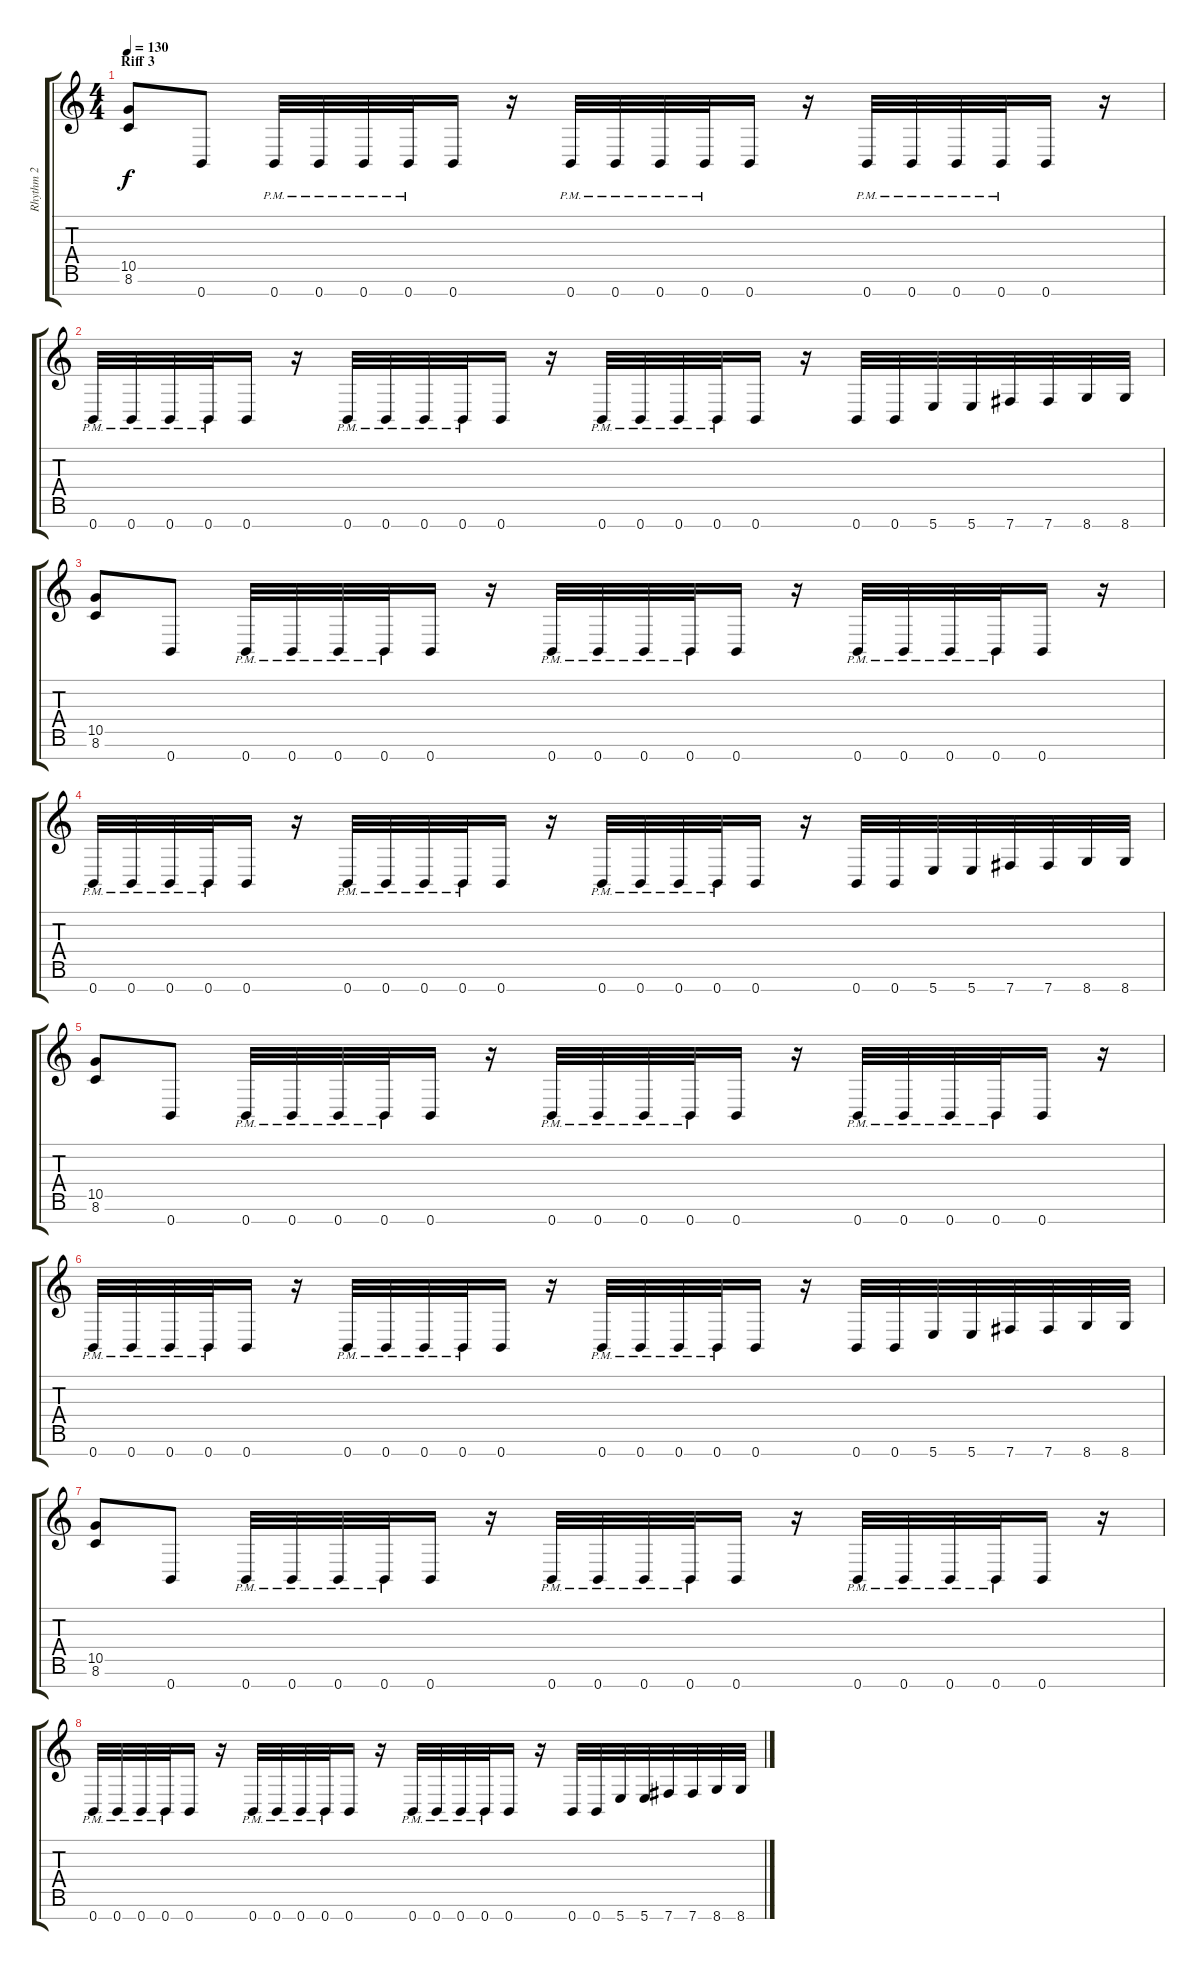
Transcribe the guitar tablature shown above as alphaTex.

\track ("Rhythm 2" "Rhythm 2") {instrument overdrivenguitar}
\staff {score tabs}
\tuning (E4 B3 G3 D3 A2 E2 B1) {hide}
\ts (4 4)
\section ("" "Riff 3")
\tempo 130
\clef g2
\ks c
(10.5 8.6).8{dy f} 0.7.8 0.7{pm}.32 0.7{pm}.32 0.7{pm}.32 0.7{pm}.32 0.7.16 r.16 0.7{pm}.32 0.7{pm}.32 0.7{pm}.32 0.7{pm}.32 0.7.16 r.16 0.7{pm}.32 0.7{pm}.32 0.7{pm}.32 0.7{pm}.32 0.7.16 r.16 |
0.7{pm}.32 0.7{pm}.32 0.7{pm}.32 0.7{pm}.32 0.7.16 r.16 0.7{pm}.32 0.7{pm}.32 0.7{pm}.32 0.7{pm}.32 0.7.16 r.16 0.7{pm}.32 0.7{pm}.32 0.7{pm}.32 0.7{pm}.32 0.7.16 r.16 0.7.32 0.7.32 5.7.32 5.7.32 7.7.32 7.7.32 8.7.32 8.7.32 |
(10.5 8.6).8 0.7.8 0.7{pm}.32 0.7{pm}.32 0.7{pm}.32 0.7{pm}.32 0.7.16 r.16 0.7{pm}.32 0.7{pm}.32 0.7{pm}.32 0.7{pm}.32 0.7.16 r.16 0.7{pm}.32 0.7{pm}.32 0.7{pm}.32 0.7{pm}.32 0.7.16 r.16 |
0.7{pm}.32 0.7{pm}.32 0.7{pm}.32 0.7{pm}.32 0.7.16 r.16 0.7{pm}.32 0.7{pm}.32 0.7{pm}.32 0.7{pm}.32 0.7.16 r.16 0.7{pm}.32 0.7{pm}.32 0.7{pm}.32 0.7{pm}.32 0.7.16 r.16 0.7.32 0.7.32 5.7.32 5.7.32 7.7.32 7.7.32 8.7.32 8.7.32 |
(10.5 8.6).8 0.7.8 0.7{pm}.32 0.7{pm}.32 0.7{pm}.32 0.7{pm}.32 0.7.16 r.16 0.7{pm}.32 0.7{pm}.32 0.7{pm}.32 0.7{pm}.32 0.7.16 r.16 0.7{pm}.32 0.7{pm}.32 0.7{pm}.32 0.7{pm}.32 0.7.16 r.16 |
0.7{pm}.32 0.7{pm}.32 0.7{pm}.32 0.7{pm}.32 0.7.16 r.16 0.7{pm}.32 0.7{pm}.32 0.7{pm}.32 0.7{pm}.32 0.7.16 r.16 0.7{pm}.32 0.7{pm}.32 0.7{pm}.32 0.7{pm}.32 0.7.16 r.16 0.7.32 0.7.32 5.7.32 5.7.32 7.7.32 7.7.32 8.7.32 8.7.32 |
(10.5 8.6).8 0.7.8 0.7{pm}.32 0.7{pm}.32 0.7{pm}.32 0.7{pm}.32 0.7.16 r.16 0.7{pm}.32 0.7{pm}.32 0.7{pm}.32 0.7{pm}.32 0.7.16 r.16 0.7{pm}.32 0.7{pm}.32 0.7{pm}.32 0.7{pm}.32 0.7.16 r.16 |
0.7{pm}.32 0.7{pm}.32 0.7{pm}.32 0.7{pm}.32 0.7.16 r.16 0.7{pm}.32 0.7{pm}.32 0.7{pm}.32 0.7{pm}.32 0.7.16 r.16 0.7{pm}.32 0.7{pm}.32 0.7{pm}.32 0.7{pm}.32 0.7.16 r.16 0.7.32 0.7.32 5.7.32 5.7.32 7.7.32 7.7.32 8.7.32 8.7.32
